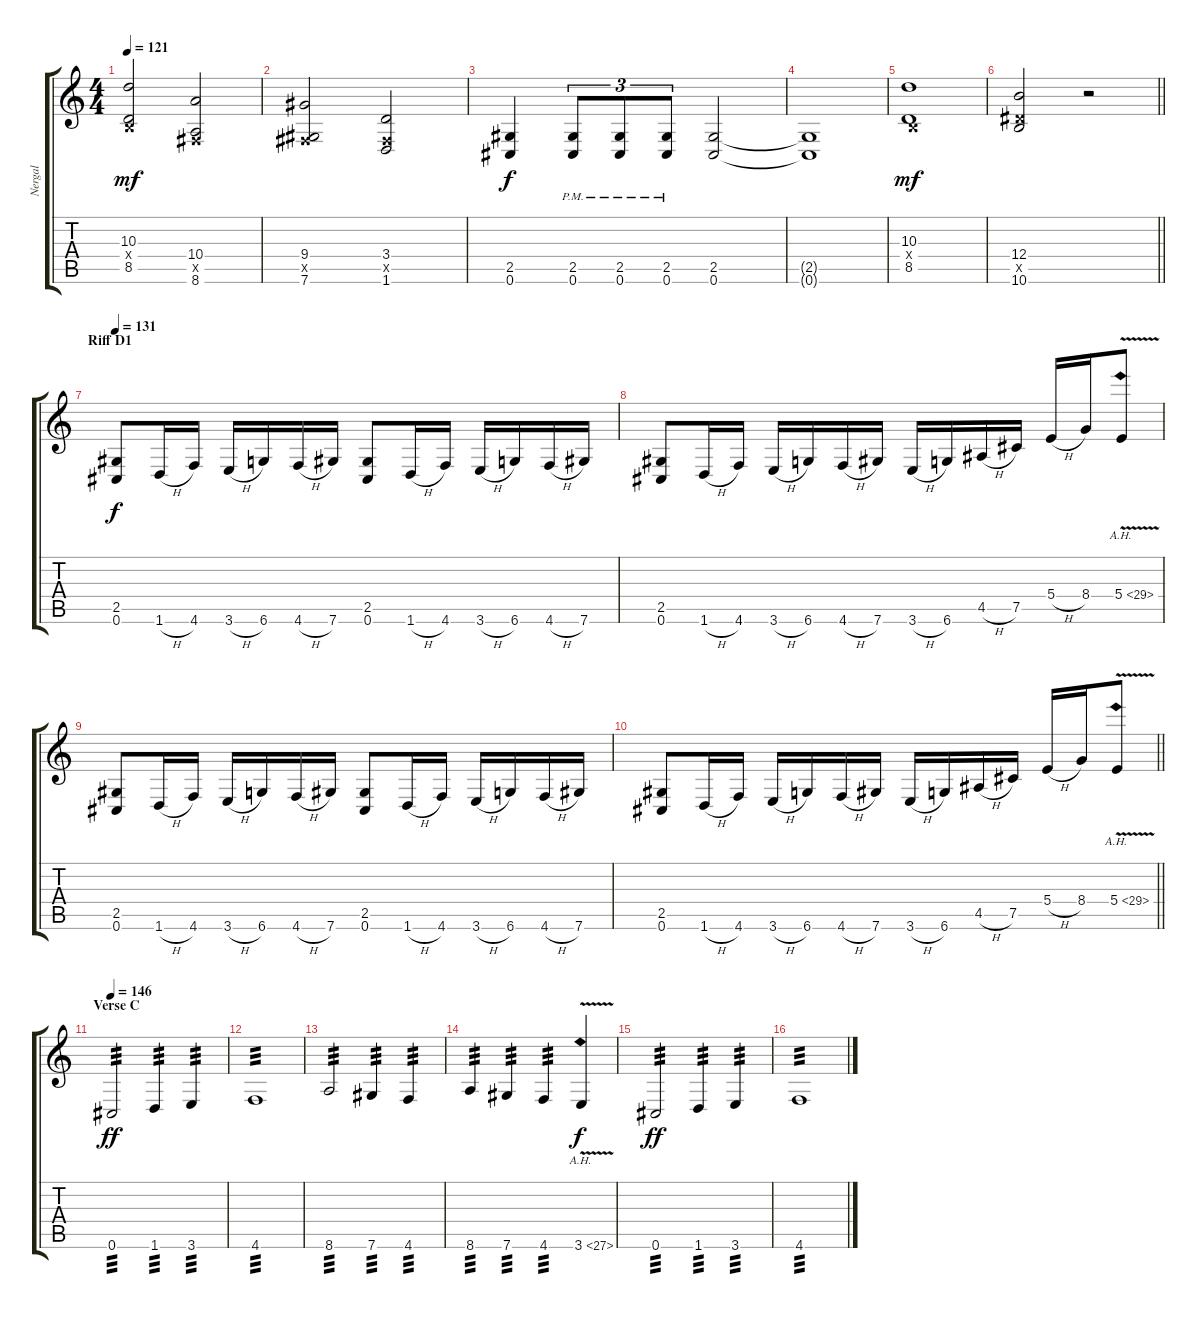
\track ("Nergal" "Nergal") {instrument distortionguitar}
\staff {score tabs}
\tuning (Db4 Ab3 E3 B2 Gb2 Db2) {hide}
\ts (4 4)
\tempo 121
\clef g2
\ks c
(10.3 0.4{x} 8.5).2{dy mf} (10.4 0.5{x} 8.6).2 |
(9.4 0.5{x} 7.6).2 (3.4 0.5{x} 1.6).2 |
(2.5 0.6).4{dy f} (2.5{pm} 0.6{pm}).8{tu (3 2)} (2.5{pm} 0.6{pm}).8{tu (3 2)} (2.5{pm} 0.6{pm}).8{tu (3 2)} (2.5 0.6).2 |
(2.5{t} 0.6{t}).1 |
(10.3 0.4{x} 8.5).1{dy mf} |
\barLineRight lightlight
(12.4 9.5{x} 10.6).2 r.2 |
\section ("" "Riff D1")
\tempo 131
(2.5 0.6).8{dy f} 1.6{h}.16 4.6.16 3.6{h}.16 6.6.16 4.6{h}.16 7.6.16 (2.5 0.6).8 1.6{h}.16 4.6.16 3.6{h}.16 6.6.16 4.6{h}.16 7.6.16 |
(2.5 0.6).8 1.6{h}.16 4.6.16 3.6{h}.16 6.6.16 4.6{h}.16 7.6.16 3.6{h}.16 6.6.16 4.5{h}.16 7.5.16 5.4{h}.16 8.4.16 5.4{ah 24 v}.8 |
(2.5 0.6).8 1.6{h}.16 4.6.16 3.6{h}.16 6.6.16 4.6{h}.16 7.6.16 (2.5 0.6).8 1.6{h}.16 4.6.16 3.6{h}.16 6.6.16 4.6{h}.16 7.6.16 |
\barLineRight lightlight
(2.5 0.6).8 1.6{h}.16 4.6.16 3.6{h}.16 6.6.16 4.6{h}.16 7.6.16 3.6{h}.16 6.6.16 4.5{h}.16 7.5.16 5.4{h}.16 8.4.16 5.4{ah 24 v}.8 |
\section ("" "Verse C")
\tempo 146
0.6.2{tp 3 dy ff} 1.6.4{tp 3} 3.6.4{tp 3} |
4.6.1{tp 3} |
8.6.2{tp 3} 7.6.4{tp 3} 4.6.4{tp 3} |
8.6.4{tp 3} 7.6.4{tp 3} 4.6.4{tp 3} 3.6{ah 24 v}.4{dy f} |
0.6.2{tp 3 dy ff} 1.6.4{tp 3} 3.6.4{tp 3} |
4.6.1{tp 3}
